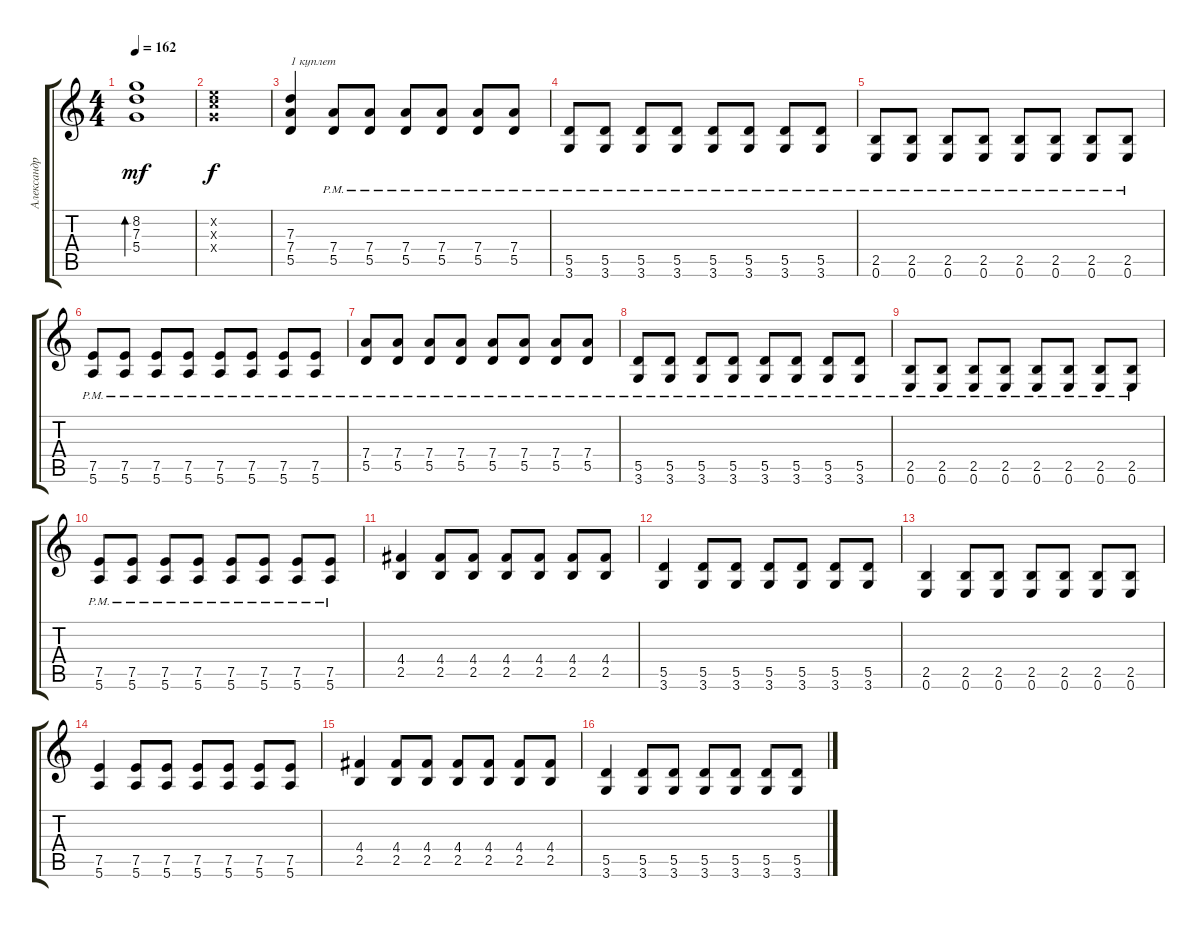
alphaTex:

\track ("Александр \"Голый\" Голант" "Александр ") {instrument distortionguitar}
\staff {score tabs}
\tuning (E4 B3 G3 D3 A2 E2) {hide}
\ts (4 4)
\tempo 162
\clef g2
\ks c
(8.2 7.3 5.4).1{bd 240 dy mf} |
(5.2{x} 5.3{x} 5.4{x}).1{dy f} |
(7.3 7.4 5.5).4{txt "1 куплет"} (7.4{pm} 5.5{pm}).8 (7.4{pm} 5.5{pm}).8 (7.4{pm} 5.5{pm}).8 (7.4{pm} 5.5{pm}).8 (7.4{pm} 5.5{pm}).8 (7.4{pm} 5.5{pm}).8 |
(5.5{pm} 3.6{pm}).8 (5.5{pm} 3.6{pm}).8 (5.5{pm} 3.6{pm}).8 (5.5{pm} 3.6{pm}).8 (5.5{pm} 3.6{pm}).8 (5.5{pm} 3.6{pm}).8 (5.5{pm} 3.6{pm}).8 (5.5{pm} 3.6{pm}).8 |
(2.5{pm} 0.6{pm}).8 (2.5{pm} 0.6{pm}).8 (2.5{pm} 0.6{pm}).8 (2.5{pm} 0.6{pm}).8 (2.5{pm} 0.6{pm}).8 (2.5{pm} 0.6{pm}).8 (2.5{pm} 0.6{pm}).8 (2.5{pm} 0.6{pm}).8 |
(7.5{pm} 5.6{pm}).8 (7.5{pm} 5.6{pm}).8 (7.5{pm} 5.6{pm}).8 (7.5{pm} 5.6{pm}).8 (7.5{pm} 5.6{pm}).8 (7.5{pm} 5.6{pm}).8 (7.5{pm} 5.6{pm}).8 (7.5{pm} 5.6{pm}).8 |
(7.4{pm} 5.5{pm}).8 (7.4{pm} 5.5{pm}).8 (7.4{pm} 5.5{pm}).8 (7.4{pm} 5.5{pm}).8 (7.4{pm} 5.5{pm}).8 (7.4{pm} 5.5{pm}).8 (7.4{pm} 5.5{pm}).8 (7.4{pm} 5.5{pm}).8 |
(5.5{pm} 3.6{pm}).8 (5.5{pm} 3.6{pm}).8 (5.5{pm} 3.6{pm}).8 (5.5{pm} 3.6{pm}).8 (5.5{pm} 3.6{pm}).8 (5.5{pm} 3.6{pm}).8 (5.5{pm} 3.6{pm}).8 (5.5{pm} 3.6{pm}).8 |
(2.5{pm} 0.6{pm}).8 (2.5{pm} 0.6{pm}).8 (2.5{pm} 0.6{pm}).8 (2.5{pm} 0.6{pm}).8 (2.5{pm} 0.6{pm}).8 (2.5{pm} 0.6{pm}).8 (2.5{pm} 0.6{pm}).8 (2.5{pm} 0.6{pm}).8 |
(7.5{pm} 5.6{pm}).8 (7.5{pm} 5.6{pm}).8 (7.5{pm} 5.6{pm}).8 (7.5{pm} 5.6{pm}).8 (7.5{pm} 5.6{pm}).8 (7.5{pm} 5.6{pm}).8 (7.5{pm} 5.6{pm}).8 (7.5{pm} 5.6{pm}).8 |
(4.4 2.5).4 (4.4 2.5).8 (4.4 2.5).8 (4.4 2.5).8 (4.4 2.5).8 (4.4 2.5).8 (4.4 2.5).8 |
(5.5 3.6).4 (5.5 3.6).8 (5.5 3.6).8 (5.5 3.6).8 (5.5 3.6).8 (5.5 3.6).8 (5.5 3.6).8 |
(2.5 0.6).4 (2.5 0.6).8 (2.5 0.6).8 (2.5 0.6).8 (2.5 0.6).8 (2.5 0.6).8 (2.5 0.6).8 |
(7.5 5.6).4 (7.5 5.6).8 (7.5 5.6).8 (7.5 5.6).8 (7.5 5.6).8 (7.5 5.6).8 (7.5 5.6).8 |
(4.4 2.5).4 (4.4 2.5).8 (4.4 2.5).8 (4.4 2.5).8 (4.4 2.5).8 (4.4 2.5).8 (4.4 2.5).8 |
(5.5 3.6).4 (5.5 3.6).8 (5.5 3.6).8 (5.5 3.6).8 (5.5 3.6).8 (5.5 3.6).8 (5.5 3.6).8
